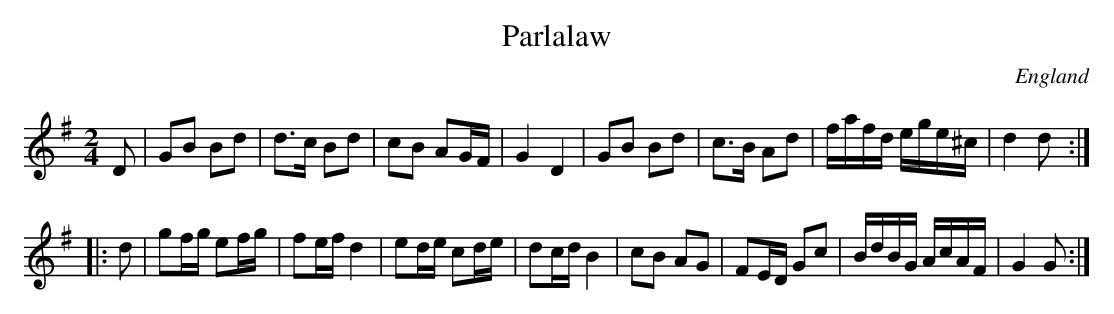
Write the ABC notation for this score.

X:1
T:Parlalaw
O:England
M:2/4
K:G
D2|\
G2B2 B2d2 | d3c B2d2 | c2B2 A2GF | G4D4 |\
G2B2 B2d2 | c3B A2d2 | fafd ege^c | d4 d2 :|*
|:d2 |\
g2fg e2fg | f2ef d4 | e2de c2de | d2cd B4 |\
c2B2 A2G2 | F2ED G2c2 | BdBG AcAF | G4G2:|**
